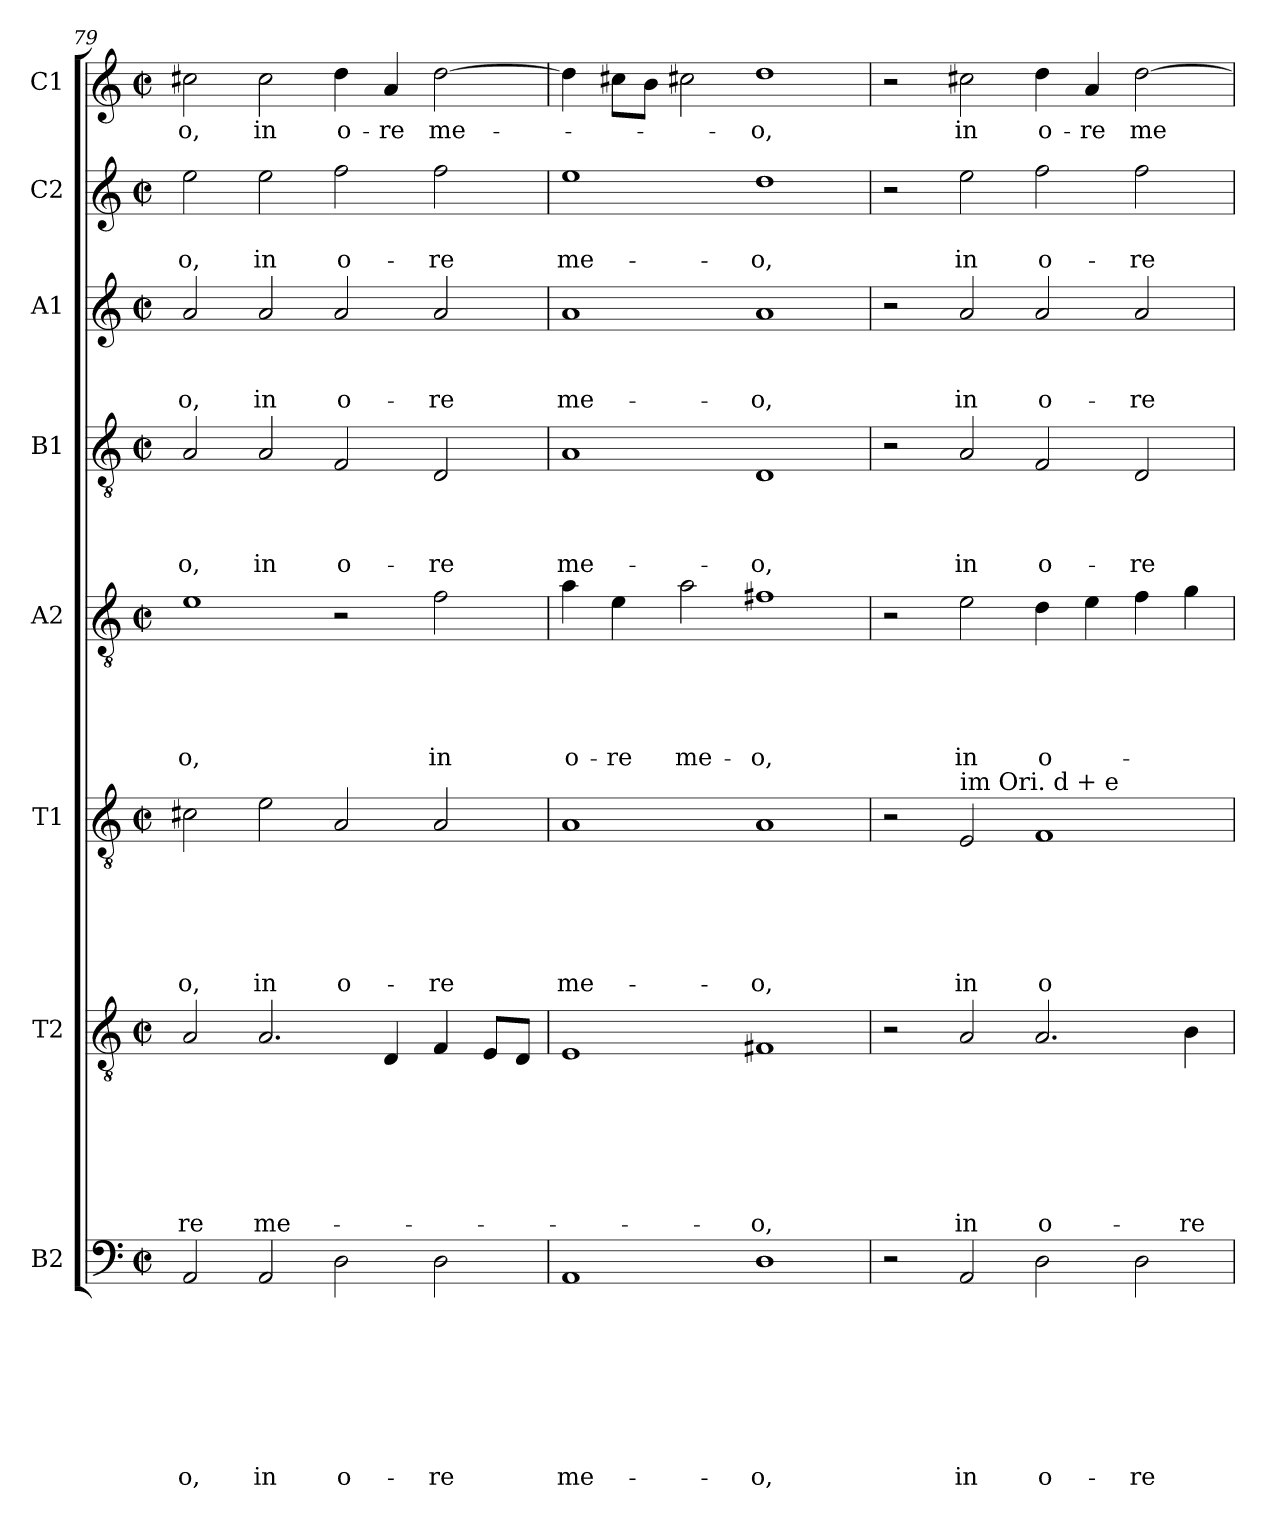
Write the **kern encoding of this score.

**kern	**text	**text	**text	**text	**text	**text	**text	**text	**kern	**text	**text	**text	**text	**text	**text	**text	**kern	**text	**text	**text	**text	**text	**text	**kern	**text	**text	**text	**text	**text	**kern	**text	**text	**text	**text	**kern	**text	**text	**text	**kern	**text	**text	**kern	**text
*part8	*part8	*part8	*part8	*part8	*part8	*part8	*part8	*part8	*part7	*part7	*part7	*part7	*part7	*part7	*part7	*part7	*part6	*part6	*part6	*part6	*part6	*part6	*part6	*part5	*part5	*part5	*part5	*part5	*part5	*part4	*part4	*part4	*part4	*part4	*part3	*part3	*part3	*part3	*part2	*part2	*part2	*part1	*part1
*staff8	*staff8	*staff8	*staff8	*staff8	*staff8	*staff8	*staff8	*staff8	*staff7	*staff7	*staff7	*staff7	*staff7	*staff7	*staff7	*staff7	*staff6	*staff6	*staff6	*staff6	*staff6	*staff6	*staff6	*staff5	*staff5	*staff5	*staff5	*staff5	*staff5	*staff4	*staff4	*staff4	*staff4	*staff4	*staff3	*staff3	*staff3	*staff3	*staff2	*staff2	*staff2	*staff1	*staff1
*I"B2	*	*	*	*	*	*	*	*	*I"T2	*	*	*	*	*	*	*	*I"T1	*	*	*	*	*	*	*I"A2	*	*	*	*	*	*I"B1	*	*	*	*	*I"A1	*	*	*	*I"C2	*	*	*I"C1	*
!!LO:LB:g=z
*clefF4	*	*	*	*	*	*	*	*	*clefGv2	*	*	*	*	*	*	*	*clefGv2	*	*	*	*	*	*	*clefGv2	*	*	*	*	*	*clefGv2	*	*	*	*	*clefG2	*	*	*	*clefG2	*	*	*clefG2	*
*k[]	*	*	*	*	*	*	*	*	*k[]	*	*	*	*	*	*	*	*k[]	*	*	*	*	*	*	*k[]	*	*	*	*	*	*k[]	*	*	*	*	*k[]	*	*	*	*k[]	*	*	*k[]	*
*C:	*	*	*	*	*	*	*	*	*C:	*	*	*	*	*	*	*	*C:	*	*	*	*	*	*	*C:	*	*	*	*	*	*C:	*	*	*	*	*C:	*	*	*	*C:	*	*	*C:	*
*M2/2	*	*	*	*	*	*	*	*	*M2/2	*	*	*	*	*	*	*	*M2/2	*	*	*	*	*	*	*M2/2	*	*	*	*	*	*M2/2	*	*	*	*	*M2/2	*	*	*	*M2/2	*	*	*M2/2	*
*met(c|)	*	*	*	*	*	*	*	*	*met(c|)	*	*	*	*	*	*	*	*met(c|)	*	*	*	*	*	*	*met(c|)	*	*	*	*	*	*met(c|)	*	*	*	*	*met(c|)	*	*	*	*met(c|)	*	*	*met(c|)	*
=79	=79	=79	=79	=79	=79	=79	=79	=79	=79	=79	=79	=79	=79	=79	=79	=79	=79	=79	=79	=79	=79	=79	=79	=79	=79	=79	=79	=79	=79	=79	=79	=79	=79	=79	=79	=79	=79	=79	=79	=79	=79	=79	=79
!	!	!	!	!	!	!	!	!LO:LY:b	!	!	!	!	!	!	!	!LO:LY:b	!	!	!	!	!	!	!LO:LY:b	!	!	!	!	!	!LO:LY:b	!	!	!	!	!LO:LY:b	!	!	!	!LO:LY:b	!	!	!LO:LY:b	!	!LO:LY:b
2AA/	.	.	.	.	.	.	.	-o,	2A/	.	.	.	.	.	.	-re	2c#X\	.	.	.	.	.	-o,	1e	.	.	.	.	-o,	2A/	.	.	.	-o,	2a/	.	.	-o,	2ee\	.	-o,	2cc#X\	-o,
!	!	!	!	!	!	!	!	!LO:LY:b	!	!	!	!	!	!	!	!LO:LY:b	!	!	!	!	!	!	!LO:LY:b	!	!	!	!	!	!	!	!	!	!	!LO:LY:b	!	!	!	!LO:LY:b	!	!	!LO:LY:b	!	!LO:LY:b
2AA/	.	.	.	.	.	.	.	in	2.A/	.	.	.	.	.	.	me-	2e\	.	.	.	.	.	in	.	.	.	.	.	.	2A/	.	.	.	in	2a/	.	.	in	2ee\	.	in	2cc#\	in
!	!	!	!	!	!	!	!	!LO:LY:b	!	!	!	!	!	!	!	!	!	!	!	!	!	!	!LO:LY:b	!	!	!	!	!	!	!	!	!	!	!LO:LY:b	!	!	!	!LO:LY:b	!	!	!LO:LY:b	!	!LO:LY:b
2D\	.	.	.	.	.	.	.	o-	.	.	.	.	.	.	.	.	2A/	.	.	.	.	.	o-	2r	.	.	.	.	.	2F/	.	.	.	o-	2a/	.	.	o-	2ff\	.	o-	4dd\	o-
!	!	!	!	!	!	!	!	!	!	!	!	!	!	!	!	!	!	!	!	!	!	!	!	!	!	!	!	!	!	!	!	!	!	!	!	!	!	!	!	!	!	!	!LO:LY:b
.	.	.	.	.	.	.	.	.	4D/	.	.	.	.	.	.	.	.	.	.	.	.	.	.	.	.	.	.	.	.	.	.	.	.	.	.	.	.	.	.	.	.	4a/	-re
!	!	!	!	!	!	!	!	!LO:LY:b	!	!	!	!	!	!	!	!	!	!	!	!	!	!	!LO:LY:b	!	!	!	!	!	!LO:LY:b	!	!	!	!	!LO:LY:b	!	!	!	!LO:LY:b	!	!	!LO:LY:b	!	!LO:LY:b
2D\	.	.	.	.	.	.	.	-re	4F/	.	.	.	.	.	.	.	2A/	.	.	.	.	.	-re	2f\	.	.	.	.	in	2D/	.	.	.	-re	2a/	.	.	-re	2ff\	.	-re	[2dd\	me-
.	.	.	.	.	.	.	.	.	8E/L	.	.	.	.	.	.	.	.	.	.	.	.	.	.	.	.	.	.	.	.	.	.	.	.	.	.	.	.	.	.	.	.	.	.
.	.	.	.	.	.	.	.	.	8D/J	.	.	.	.	.	.	.	.	.	.	.	.	.	.	.	.	.	.	.	.	.	.	.	.	.	.	.	.	.	.	.	.	.	.
=80	=80	=80	=80	=80	=80	=80	=80	=80	=80	=80	=80	=80	=80	=80	=80	=80	=80	=80	=80	=80	=80	=80	=80	=80	=80	=80	=80	=80	=80	=80	=80	=80	=80	=80	=80	=80	=80	=80	=80	=80	=80	=80	=80
!	!	!	!	!	!	!	!	!LO:LY:b	!	!	!	!	!	!	!	!	!	!	!	!	!	!	!LO:LY:b	!	!	!	!	!	!LO:LY:b	!	!	!	!	!LO:LY:b	!	!	!	!LO:LY:b	!	!	!LO:LY:b	!	!
1AA	.	.	.	.	.	.	.	me-	1E	.	.	.	.	.	.	.	1A	.	.	.	.	.	me-	4a\	.	.	.	.	o-	1A	.	.	.	me-	1a	.	.	me-	1ee	.	me-	4dd\]	.
!	!	!	!	!	!	!	!	!	!	!	!	!	!	!	!	!	!	!	!	!	!	!	!	!	!	!	!	!	!LO:LY:b	!	!	!	!	!	!	!	!	!	!	!	!	!	!
.	.	.	.	.	.	.	.	.	.	.	.	.	.	.	.	.	.	.	.	.	.	.	.	4e\	.	.	.	.	-re	.	.	.	.	.	.	.	.	.	.	.	.	8cc#\L	.
.	.	.	.	.	.	.	.	.	.	.	.	.	.	.	.	.	.	.	.	.	.	.	.	.	.	.	.	.	.	.	.	.	.	.	.	.	.	.	.	.	.	8b\J	.
!	!	!	!	!	!	!	!	!	!	!	!	!	!	!	!	!	!	!	!	!	!	!	!	!	!	!	!	!	!LO:LY:b	!	!	!	!	!	!	!	!	!	!	!	!	!	!
.	.	.	.	.	.	.	.	.	.	.	.	.	.	.	.	.	.	.	.	.	.	.	.	2a\	.	.	.	.	me-	.	.	.	.	.	.	.	.	.	.	.	.	2cc#X\	.
!	!	!	!	!	!	!	!	!LO:LY:b	!	!	!	!	!	!	!	!LO:LY:b	!	!	!	!	!	!	!LO:LY:b	!	!	!	!	!	!LO:LY:b	!	!	!	!	!LO:LY:b	!	!	!	!LO:LY:b	!	!	!LO:LY:b	!	!LO:LY:b
1D	.	.	.	.	.	.	.	-o,	1F#X	.	.	.	.	.	.	-o,	1A	.	.	.	.	.	-o,	1f#X	.	.	.	.	-o,	1D	.	.	.	-o,	1a	.	.	-o,	1dd	.	-o,	1dd	-o,
=81	=81	=81	=81	=81	=81	=81	=81	=81	=81	=81	=81	=81	=81	=81	=81	=81	=81	=81	=81	=81	=81	=81	=81	=81	=81	=81	=81	=81	=81	=81	=81	=81	=81	=81	=81	=81	=81	=81	=81	=81	=81	=81	=81
2r	.	.	.	.	.	.	.	.	2r	.	.	.	.	.	.	.	2r	.	.	.	.	.	.	2r	.	.	.	.	.	2r	.	.	.	.	2r	.	.	.	2r	.	.	2r	.
!	!	!	!	!	!	!	!	!	!	!	!	!	!	!	!	!	!LO:TX:a:t=im Ori.  d + e	!	!	!	!	!	!	!	!	!	!	!	!	!	!	!	!	!	!	!	!	!	!	!	!	!	!
!	!	!	!	!	!	!	!	!LO:LY:b	!	!	!	!	!	!	!	!LO:LY:b	!	!	!	!	!	!	!LO:LY:b	!	!	!	!	!	!LO:LY:b	!	!	!	!	!LO:LY:b	!	!	!	!LO:LY:b	!	!	!LO:LY:b	!	!LO:LY:b
2AA/	.	.	.	.	.	.	.	in	2A/	.	.	.	.	.	.	in	2E/	.	.	.	.	.	in	2e\	.	.	.	.	in	2A/	.	.	.	in	2a/	.	.	in	2ee\	.	in	2cc#X\	in
!	!	!	!	!	!	!	!	!LO:LY:b	!	!	!	!	!	!	!	!LO:LY:b	!	!	!	!	!	!	!LO:LY:b	!	!	!	!	!	!LO:LY:b	!	!	!	!	!LO:LY:b	!	!	!	!LO:LY:b	!	!	!LO:LY:b	!	!LO:LY:b
2D\	.	.	.	.	.	.	.	o-	2.A/	.	.	.	.	.	.	o-	1F	.	.	.	.	.	o-	4d\	.	.	.	.	o-	2F/	.	.	.	o-	2a/	.	.	o-	2ff\	.	o-	4dd\	o-
!	!	!	!	!	!	!	!	!	!	!	!	!	!	!	!	!	!	!	!	!	!	!	!	!	!	!	!	!	!	!	!	!	!	!	!	!	!	!	!	!	!	!	!LO:LY:b
.	.	.	.	.	.	.	.	.	.	.	.	.	.	.	.	.	.	.	.	.	.	.	.	4e\	.	.	.	.	.	.	.	.	.	.	.	.	.	.	.	.	.	4a/	-re
!	!	!	!	!	!	!	!	!LO:LY:b	!	!	!	!	!	!	!	!	!	!	!	!	!	!	!	!	!	!	!	!	!	!	!	!	!	!LO:LY:b	!	!	!	!LO:LY:b	!	!	!LO:LY:b	!	!LO:LY:b
2D\	.	.	.	.	.	.	.	-re	.	.	.	.	.	.	.	.	.	.	.	.	.	.	.	4f\	.	.	.	.	.	2D/	.	.	.	-re	2a/	.	.	-re	2ff\	.	-re	[2dd\	me-
!	!	!	!	!	!	!	!	!	!	!	!	!	!	!	!	!LO:LY:b	!	!	!	!	!	!	!	!	!	!	!	!	!	!	!	!	!	!	!	!	!	!	!	!	!	!	!
.	.	.	.	.	.	.	.	.	4B\	.	.	.	.	.	.	-re	.	.	.	.	.	.	.	4g\	.	.	.	.	.	.	.	.	.	.	.	.	.	.	.	.	.	.	.
=	=	=	=	=	=	=	=	=	=	=	=	=	=	=	=	=	=	=	=	=	=	=	=	=	=	=	=	=	=	=	=	=	=	=	=	=	=	=	=	=	=	=	=
*-	*-	*-	*-	*-	*-	*-	*-	*-	*-	*-	*-	*-	*-	*-	*-	*-	*-	*-	*-	*-	*-	*-	*-	*-	*-	*-	*-	*-	*-	*-	*-	*-	*-	*-	*-	*-	*-	*-	*-	*-	*-	*-	*-
